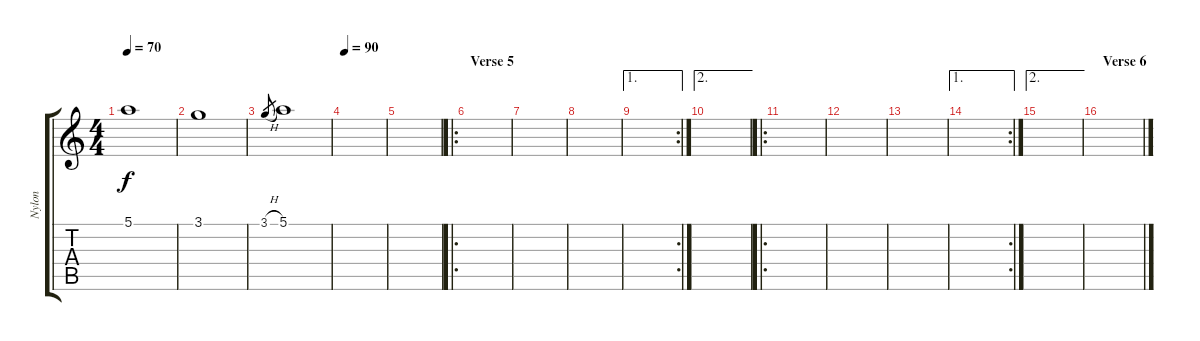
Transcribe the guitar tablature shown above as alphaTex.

\track ("Nylon" "Nylon") {instrument acousticguitarnylon}
\staff {score tabs}
\tuning (E4 B3 G3 D3 A2 E2) {hide}
\ts (4 4)
\tempo 70
\clef g2
\ks c
5.1.1{dy f} |
3.1.1 |
3.1{h}.8{gr} 5.1.1 |
\tempo 90
|
|
\ro
\section ("" "Verse 5")
|
|
|
\ae 1
\rc 2
|
\ae 2
|
\ro
|
|
|
\ae 1
\rc 2
|
\ae 2
|
\section ("" "Verse 6")
